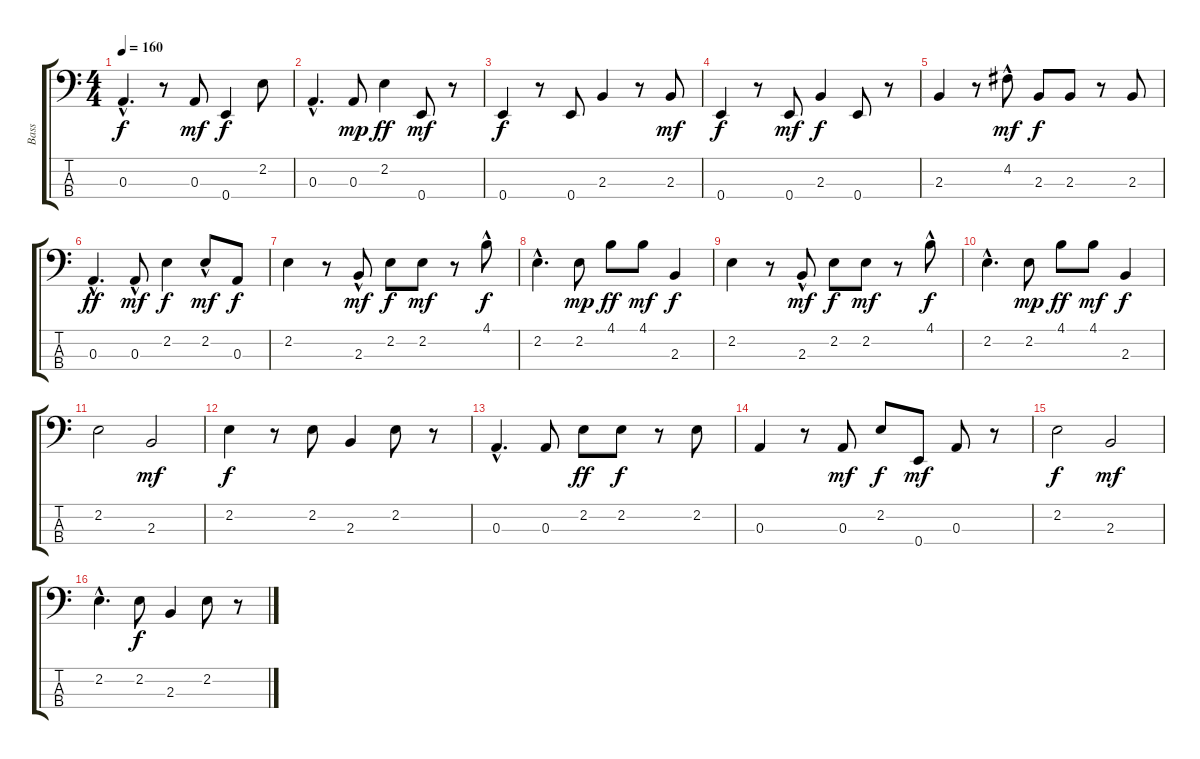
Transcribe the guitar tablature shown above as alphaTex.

\track ("Bass    " "Bass    ") {instrument acousticbass}
\staff {score tabs}
\tuning (G2 D2 A1 E1) {hide}
\ts (4 4)
\tempo 160
\clef f4
\ks c
0.3{hac}.4{d dy f} r.8 0.3.8{dy mf} 0.4.4{dy f} 2.2.8 |
0.3{hac}.4{d} 0.3.8{dy mp} 2.2.4{dy ff} 0.4.8{dy mf} r.8 |
0.4.4{dy f} r.8 0.4.8 2.3.4 r.8 2.3.8{dy mf} |
0.4.4{dy f} r.8 0.4.8{dy mf} 2.3.4{dy f} 0.4.8 r.8 |
2.3.4 r.8 4.2{hac}.8{dy mf} 2.3.8{dy f} 2.3.8 r.8 2.3.8 |
0.3{hac}.4{d dy ff} 0.3{hac}.8{dy mf} 2.2.4{dy f} 2.2{hac}.8{dy mf} 0.3.8{dy f} |
2.2.4 r.8 2.3{hac}.8{dy mf} 2.2.8{dy f} 2.2.8{dy mf} r.8 4.1{hac}.8{dy f} |
2.2{hac}.4{d} 2.2.8{dy mp} 4.1.8{dy ff} 4.1.8{dy mf} 2.3.4{dy f} |
2.2.4 r.8 2.3{hac}.8{dy mf} 2.2.8{dy f} 2.2.8{dy mf} r.8 4.1{hac}.8{dy f} |
2.2{hac}.4{d} 2.2.8{dy mp} 4.1.8{dy ff} 4.1.8{dy mf} 2.3.4{dy f} |
2.2.2 2.3.2{dy mf} |
2.2.4{dy f} r.8 2.2.8 2.3.4 2.2.8 r.8 |
0.3{hac}.4{d} 0.3.8 2.2.8{dy ff} 2.2.8{dy f} r.8 2.2.8 |
0.3.4 r.8 0.3.8{dy mf} 2.2.8{dy f} 0.4.8{dy mf} 0.3.8 r.8 |
2.2.2{dy f} 2.3.2{dy mf} |
2.2{hac}.4{d} 2.2.8{dy f} 2.3.4 2.2.8 r.8
